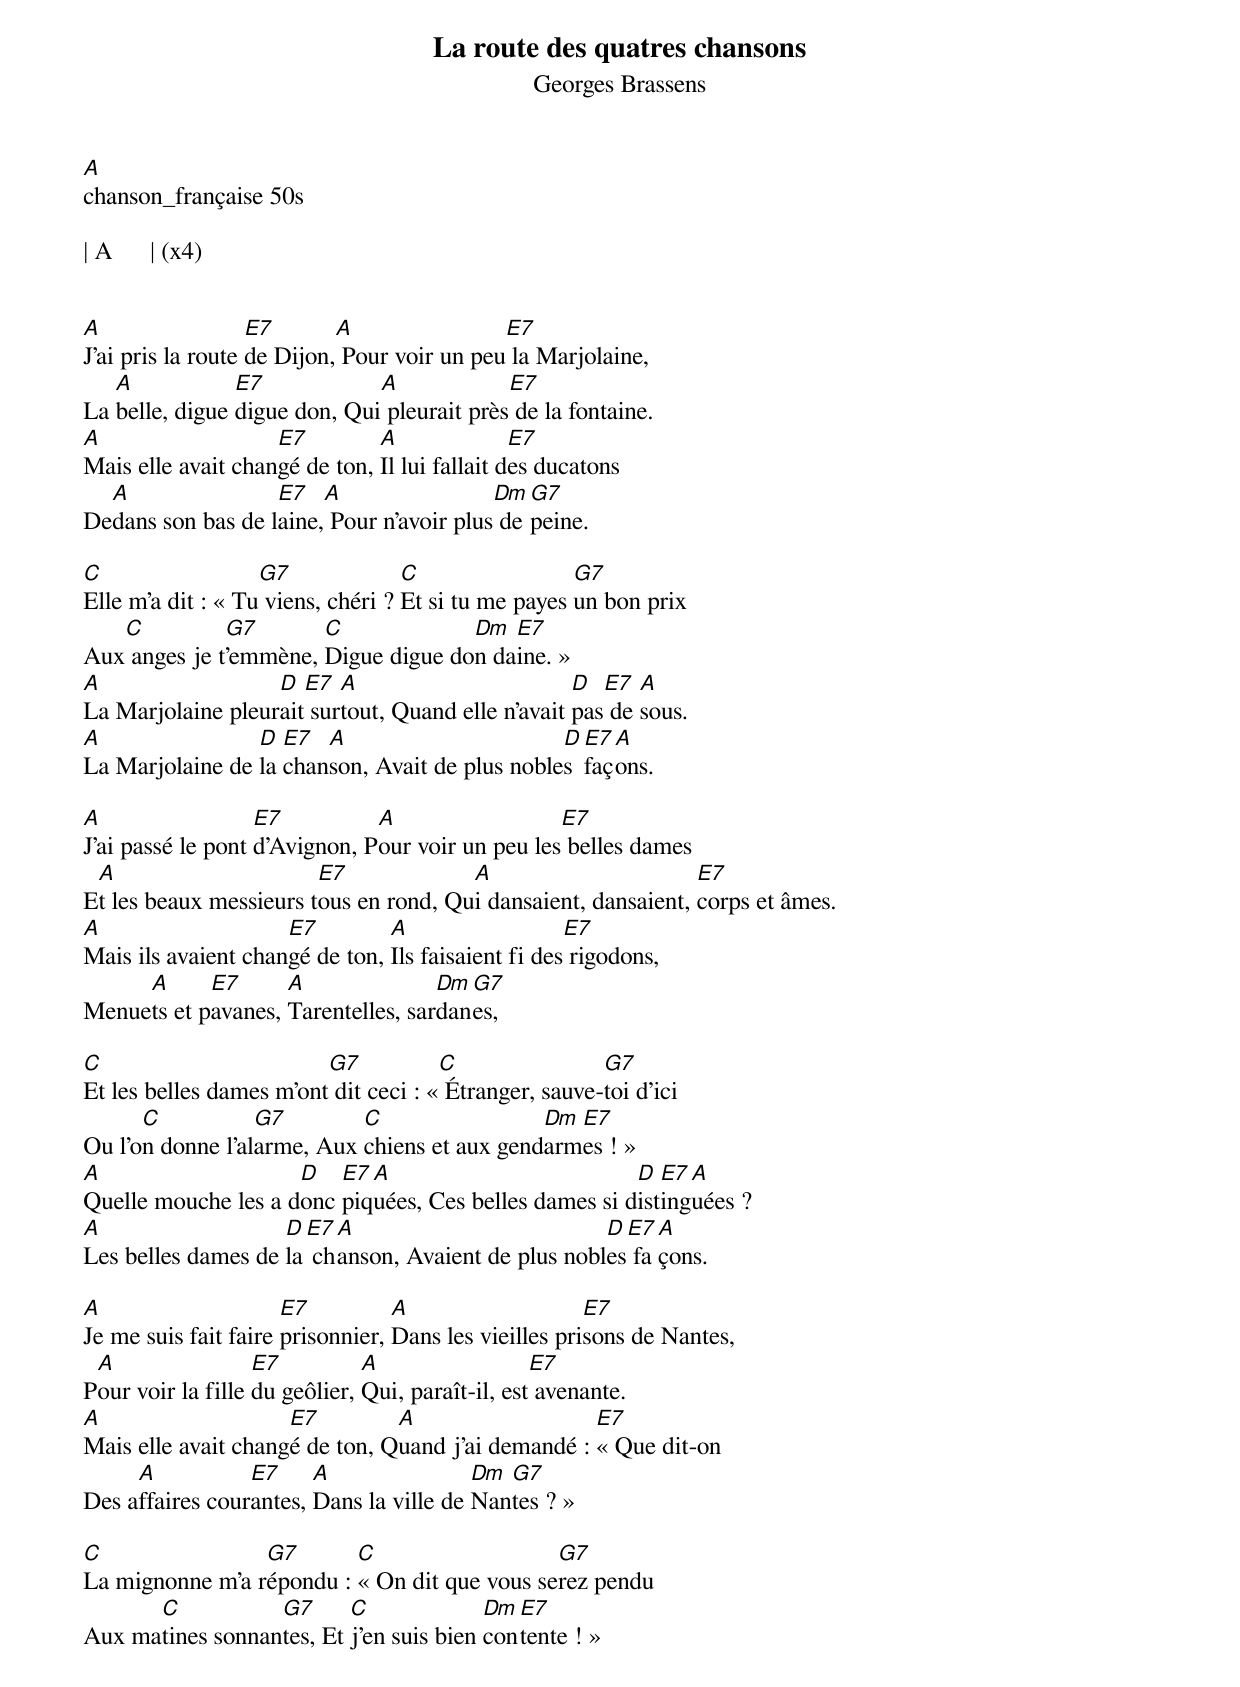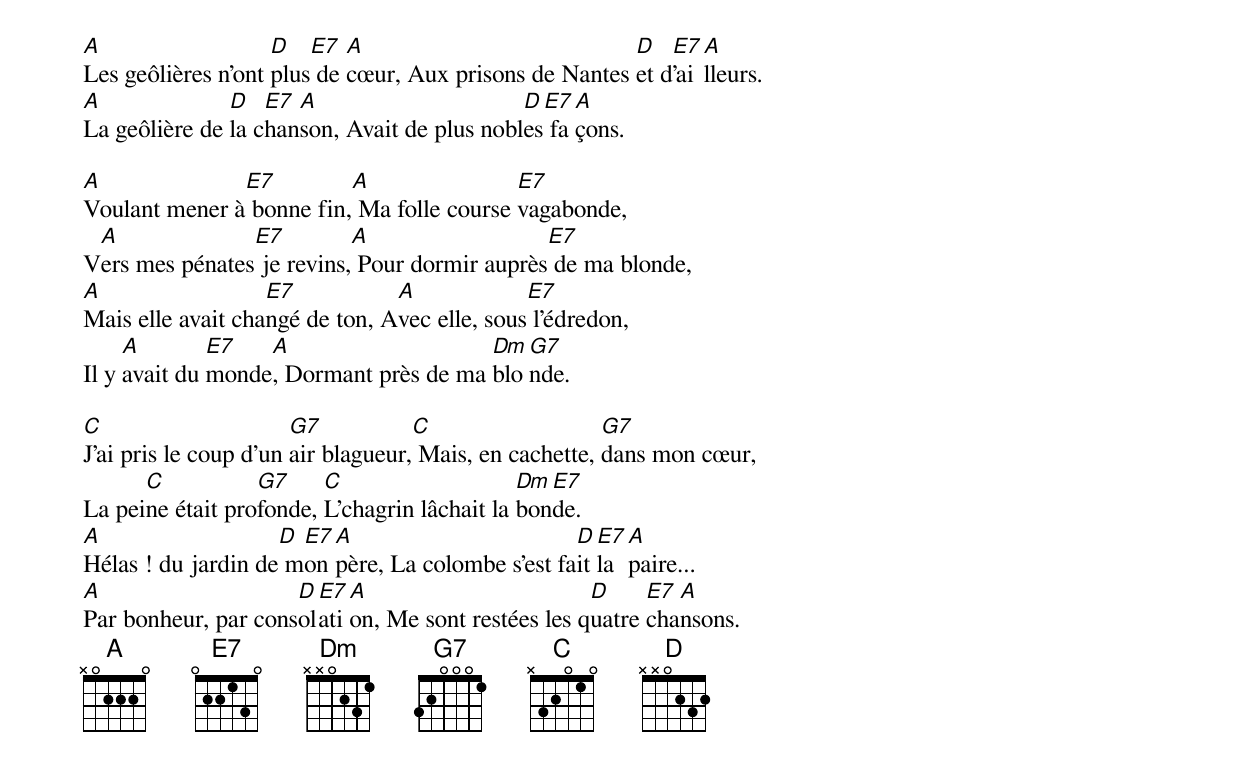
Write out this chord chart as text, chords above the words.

La route des quatres chansons
Georges Brassens
A
chanson_française 50s

| A      | (x4)


A                  E7       A                E7
J'ai pris la route de Dijon, Pour voir un peu la Marjolaine,
   A            E7            A             E7
La belle, digue digue don, Qui pleurait près de la fontaine.
A                   E7         A               E7
Mais elle avait changé de ton, Il lui fallait des ducatons
  A                E7   A                 Dm  G7
Dedans son bas de laine, Pour n'avoir plus de peine.

C                  G7              C                 G7
Elle m'a dit : « Tu viens, chéri ? Et si tu me payes un bon prix
   C          G7       C             Dm  E7
Aux anges je t'emmène, Digue digue don daine. »
A                  D  E7  A                        D  E7  A
La Marjolaine pleurait surtout, Quand elle n'avait pas de sous.
A                D  E7  A                       D E7 A
La Marjolaine de la chanson, Avait de plus nobles façons.

A                  E7          A                  E7
J'ai passé le pont d'Avignon, Pour voir un peu les belles dames
 A                      E7             A                       E7
Et les beaux messieurs tous en rond, Qui dansaient, dansaient, corps et âmes.
A                    E7         A                   E7
Mais ils avaient changé de ton, Ils faisaient fi des rigodons,
     A      E7      A               Dm G7
Menuets et pavanes, Tarentelles, sardanes,

C                        G7           C                G7
Et les belles dames m'ont dit ceci : « Étranger, sauve-toi d'ici
      C           G7        C                 Dm E7
Ou l'on donne l'alarme, Aux chiens et aux gendarmes ! »
A                    D   E7 A                          D  E7 A
Quelle mouche les a donc piquées, Ces belles dames si distinguées ?
A                   D E7 A                          D E7 A
Les belles dames de la chanson, Avaient de plus nobles façons.

A                     E7          A                    E7
Je me suis fait faire prisonnier, Dans les vieilles prisons de Nantes,
 A                 E7          A                  E7
Pour voir la fille du geôlier, Qui, paraît-il, est avenante.
A                    E7         A                   E7
Mais elle avait changé de ton, Quand j'ai demandé : « Que dit-on
     A           E7     A                Dm G7
Des affaires courantes, Dans la ville de Nantes ? »

C                G7       C                   G7
La mignonne m'a répondu : « On dit que vous serez pendu
      C           G7      C              Dm E7
Aux matines sonnantes, Et j'en suis bien contente ! »
A                   D   E7  A                           D   E7 A
Les geôlières n'ont plus de cœur, Aux prisons de Nantes et d'ailleurs.
A              D   E7 A                      D E7 A
La geôlière de la chanson, Avait de plus nobles façons.

A              E7         A                E7
Voulant mener à bonne fin, Ma folle course vagabonde,
 A              E7         A                  E7
Vers mes pénates je revins, Pour dormir auprès de ma blonde,
A                  E7           A             E7
Mais elle avait changé de ton, Avec elle, sous l'édredon,
     A        E7   A                    Dm G7
Il y avait du monde, Dormant près de ma blonde.

C                      G7           C                   G7
J'ai pris le coup d'un air blagueur, Mais, en cachette, dans mon cœur,
      C           G7     C                    Dm E7
La peine était profonde, L'chagrin lâchait la bonde.
A                   D E7 A                        D  E7 A
Hélas ! du jardin de mon père, La colombe s'est fait la paire...
A                    D E7 A                        D     E7 A
Par bonheur, par consolation, Me sont restées les quatre chansons.
